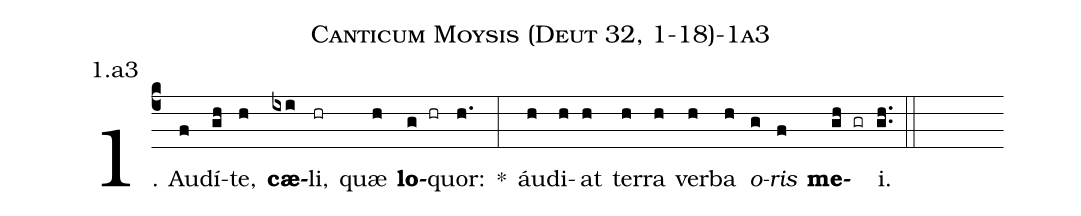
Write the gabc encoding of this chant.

name: Canticum Moysis (Deut 32, 1-18)-1a3;
annotation: 1.a3;
%%
(c4)1. Au(f)dí(gh)te,(h) <b>cæ</b>(ixi)li,(hr) quæ(h) <b>lo</b>(g hr)quor:(h.) *(:) áu(h)di(h)at(h) ter(h)ra(h) ver(h)ba(h) <i>o</i>(g)<i>ris</i>(f) <b>me</b>(gh gr)i.(gh..) (::)
